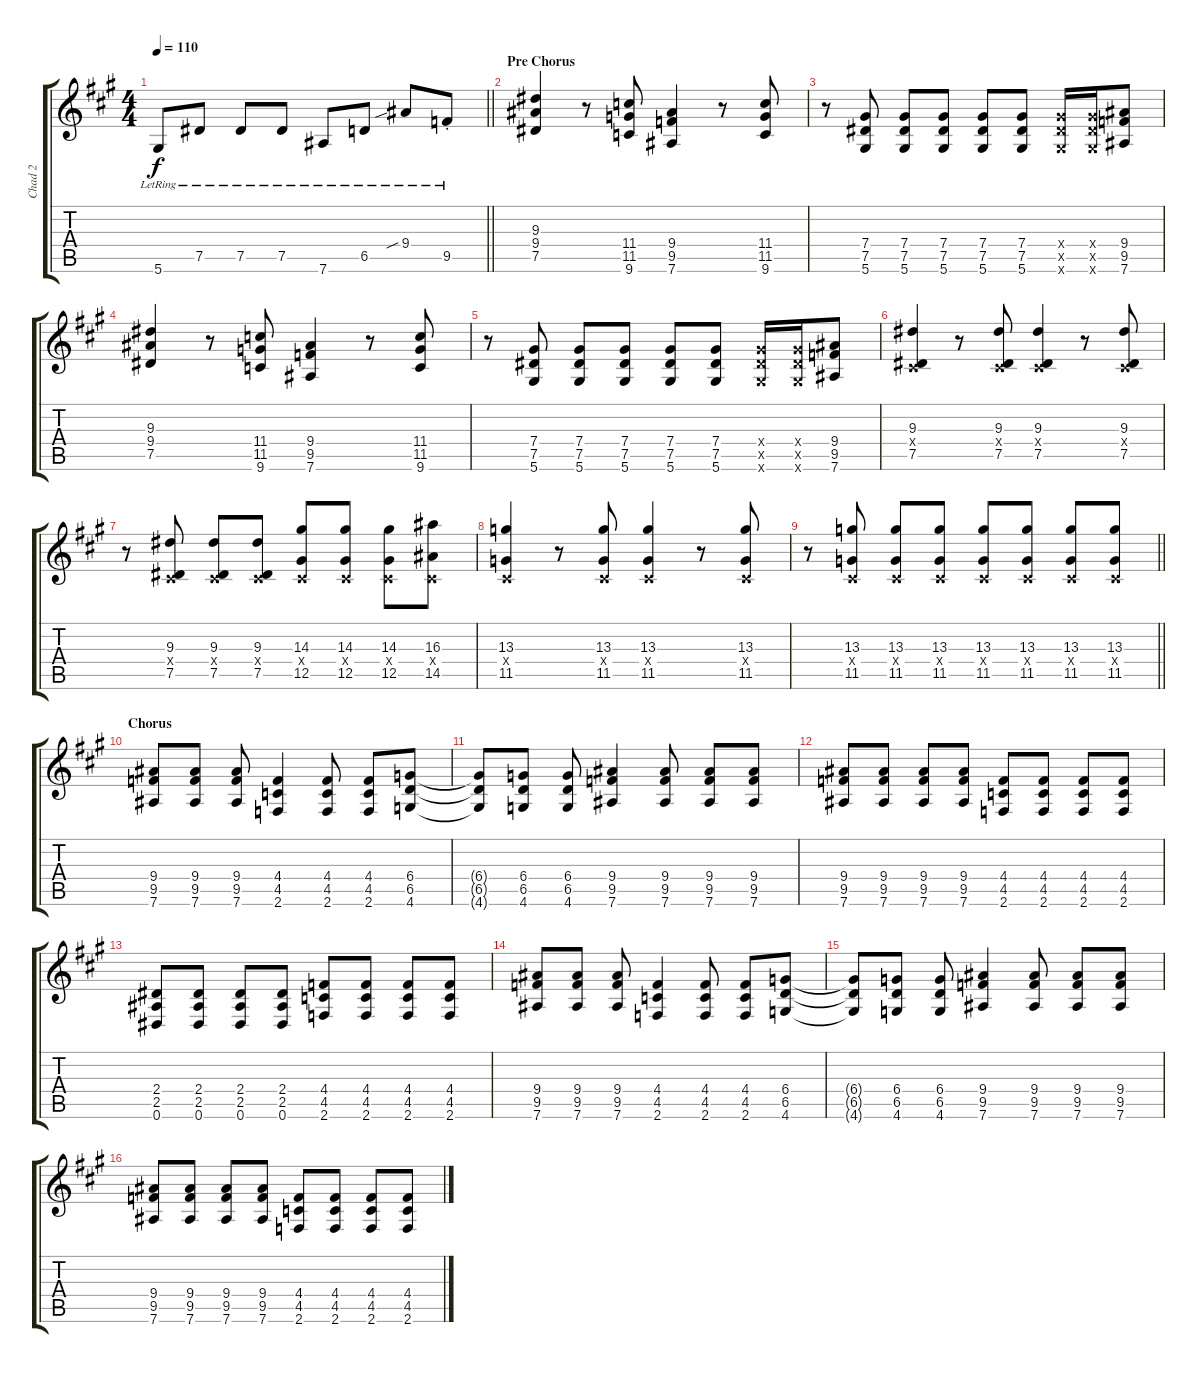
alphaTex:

\track ("Chad 2" "Chad 2") {instrument distortionguitar}
\staff {score tabs}
\tuning (Eb4 Bb3 Gb3 Db3 Ab2 Eb2) {hide}
\ts (4 4)
\tempo 110
\clef g2
\barLineRight lightlight
\ks a
5.6{lr}.8{dy f} 7.5{lr}.8 7.5{lr}.8 7.5{lr}.8 7.6{lr}.8 6.5{lr}.8 9.4{sib lr}.8 9.5{st lr}.8 |
\section ("" "Pre Chorus")
(9.3 9.4 7.5).4{instrument distortionguitar} r.8 (11.4 11.5 9.6).8 (9.4 9.5 7.6).4 r.8 (11.4 11.5 9.6).8 |
r.8 (7.4 7.5 5.6).8 (7.4 7.5 5.6).8 (7.4 7.5 5.6).8 (7.4 7.5 5.6).8 (7.4 7.5 5.6).8 (7.4{x} 7.5{x} 5.6{x}).16 (7.4{x} 7.5{x} 5.6{x}).16 (9.4 9.5 7.6).8 |
(9.3 9.4 7.5).4 r.8 (11.4 11.5 9.6).8 (9.4 9.5 7.6).4 r.8 (11.4 11.5 9.6).8 |
r.8 (7.4 7.5 5.6).8 (7.4 7.5 5.6).8 (7.4 7.5 5.6).8 (7.4 7.5 5.6).8 (7.4 7.5 5.6).8 (7.4{x} 7.5{x} 5.6{x}).16 (7.4{x} 7.5{x} 5.6{x}).16 (9.4 9.5 7.6).8 |
(9.3 0.4{x} 7.5).4 r.8 (9.3 0.4{x} 7.5).8 (9.3 0.4{x} 7.5).4 r.8 (9.3 0.4{x} 7.5).8 |
r.8 (9.3 0.4{x} 7.5).8 (9.3 0.4{x} 7.5).8 (9.3 0.4{x} 7.5).8 (14.3 0.4{x} 12.5).8 (14.3 0.4{x} 12.5).8 (14.3 0.4{x} 12.5).8 (16.3 0.4{x} 14.5).8 |
(13.3 0.4{x} 11.5).4 r.8 (13.3 0.4{x} 11.5).8 (13.3 0.4{x} 11.5).4 r.8 (13.3 0.4{x} 11.5).8 |
\barLineRight lightlight
r.8 (13.3 0.4{x} 11.5).8 (13.3 0.4{x} 11.5).8 (13.3 0.4{x} 11.5).8 (13.3 0.4{x} 11.5).8 (13.3 0.4{x} 11.5).8 (13.3 0.4{x} 11.5).8 (13.3 0.4{x} 11.5).8 |
\section ("" "Chorus")
(9.4 9.5 7.6).8 (9.4 9.5 7.6).8 (9.4 9.5 7.6).8 (4.4 4.5 2.6).4 (4.4 4.5 2.6).8 (4.4 4.5 2.6).8 (6.4 6.5 4.6).8 |
(6.4{t} 6.5{t} 4.6{t}).8 (6.4 6.5 4.6).8 (6.4 6.5 4.6).8 (9.4 9.5 7.6).4 (9.4 9.5 7.6).8 (9.4 9.5 7.6).8 (9.4 9.5 7.6).8 |
(9.4 9.5 7.6).8 (9.4 9.5 7.6).8 (9.4 9.5 7.6).8 (9.4 9.5 7.6).8 (4.4 4.5 2.6).8 (4.4 4.5 2.6).8 (4.4 4.5 2.6).8 (4.4 4.5 2.6).8 |
(2.4 2.5 0.6).8 (2.4 2.5 0.6).8 (2.4 2.5 0.6).8 (2.4 2.5 0.6).8 (4.4 4.5 2.6).8 (4.4 4.5 2.6).8 (4.4 4.5 2.6).8 (4.4 4.5 2.6).8 |
(9.4 9.5 7.6).8 (9.4 9.5 7.6).8 (9.4 9.5 7.6).8 (4.4 4.5 2.6).4 (4.4 4.5 2.6).8 (4.4 4.5 2.6).8 (6.4 6.5 4.6).8 |
(6.4{t} 6.5{t} 4.6{t}).8 (6.4 6.5 4.6).8 (6.4 6.5 4.6).8 (9.4 9.5 7.6).4 (9.4 9.5 7.6).8 (9.4 9.5 7.6).8 (9.4 9.5 7.6).8 |
(9.4 9.5 7.6).8 (9.4 9.5 7.6).8 (9.4 9.5 7.6).8 (9.4 9.5 7.6).8 (4.4 4.5 2.6).8 (4.4 4.5 2.6).8 (4.4 4.5 2.6).8 (4.4 4.5 2.6).8
